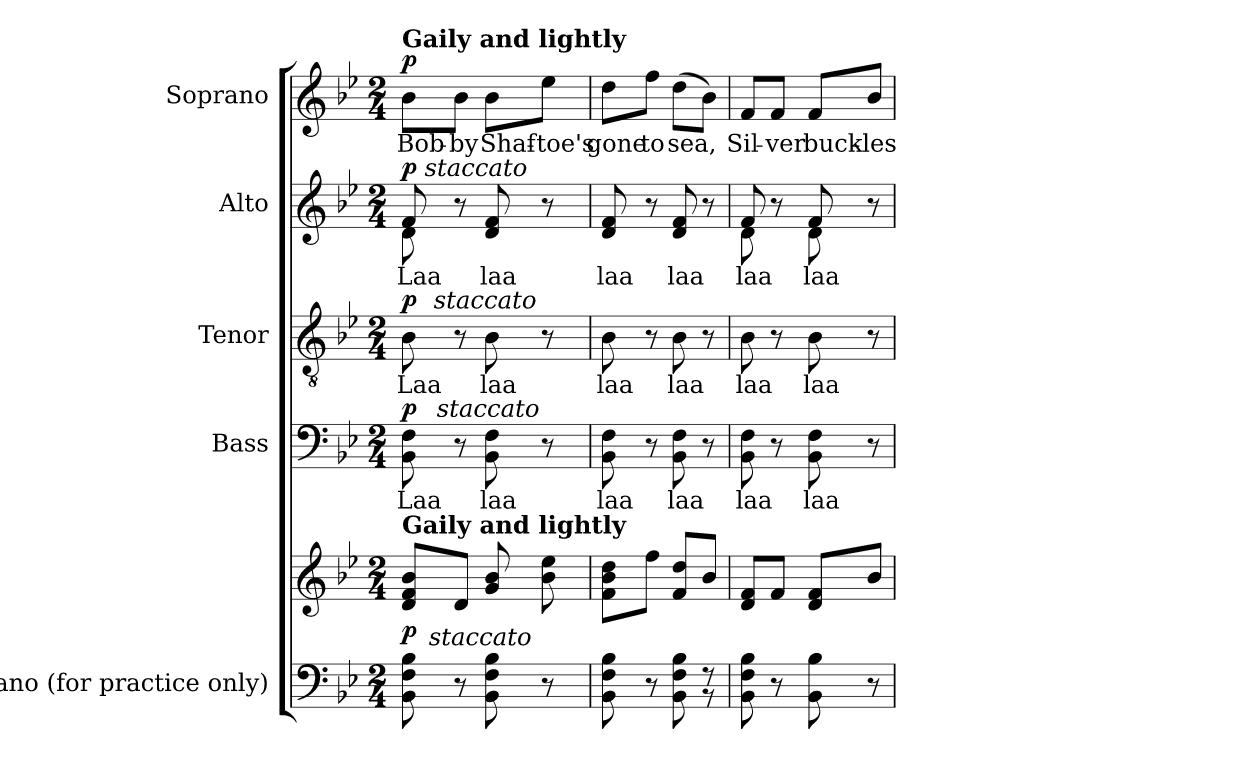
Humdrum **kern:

**kern	**kern	**dynam	**kern	**text	**dynam	**kern	**text	**dynam	**kern	**text	**dynam	**kern	**text	**dynam
*part5	*part5	*part5	*part4	*part4	*part4	*part3	*part3	*part3	*part2	*part2	*part2	*part1	*part1	*part1
*staff6	*staff5	*staff5/6	*staff4	*staff4	*staff4	*staff3	*staff3	*staff3	*staff2	*staff2	*staff2	*staff1	*staff1	*staff1
*I"Piano (for practice only)	*	*	*I"Bass	*	*	*I"Tenor	*	*	*I"Alto	*	*	*I"Soprano	*	*
*I'Pno.	*	*	*I'B.	*	*	*I'T.	*	*	*I'A.	*	*	*I'S.	*	*
!!LO:PB:g=z
*clefF4	*clefG2	*	*clefF4	*	*	*clefGv2	*	*	*clefG2	*	*	*clefG2	*	*
*	*	*	*	*	*	*ITrd7c12	*	*	*	*	*	*	*	*
*k[b-e-]	*k[b-e-]	*	*k[b-e-]	*	*	*k[b-e-]	*	*	*k[b-e-]	*	*	*k[b-e-]	*	*
*B-:	*B-:	*	*B-:	*	*	*B-:	*	*	*B-:	*	*	*B-:	*	*
*M2/4	*M2/4	*	*M2/4	*	*	*M2/4	*	*	*M2/4	*	*	*M2/4	*	*
=1	=1	=1	=1	=1	=1	=1	=1	=1	=1	=1	=1	=1	=1	=1
!	!	!	!	!LO:LY:b:color=#000000	!	!	!	!	!	!	!	!	!	!
!	!	!	!	!	!	!	!LO:LY:b:color=#000000	!	!	!	!	!	!	!
*	*	*	*	*	*	*	*	*	*^	*	*	*	*	*
!	!	!	!	!	!	!	!	!	!	!	!LO:LY:b:color=#000000	!	!	!	!
!	!	!	!	!	!	!	!	!	!	!	!	!	!LO:TX:a:B:t=Gaily and lightly	!	!
!	!LO:TX:a:B:t=Gaily and lightly	!	!	!	!	!	!	!	!	!	!	!	!	!	!
!	!	!	!	!	!	!	!	!	!	!	!	!	!	!LO:LY:b:color=#000000	!
*^	*	*	*^	*	*	*^	*	*	*	*^	*	*	*	*	*
8BB-i\ 8Fi 8B-i	32ryy	8di/ 8fi 8b-iL	p	8BB-i\ 8Fi	16ryy	Laa	p	8BB-i\	16ryy	Laa	p	8fi/	8di\	32ryy	Laa	p	8b-i\L	Bob-	p
.	64ryy	.	.	.	.	.	.	.	.	.	.	.	.	64ryy	.	.	.	.	.
.	128ryy	.	.	.	.	.	.	.	.	.	.	.	.	256ryy	.	.	.	.	.
!	!	!	!	!	!	!	!	!	!	!	!	!	!	!LO:TX:a:i:t=staccato	!	!	!	!	!
.	.	.	.	.	.	.	.	.	.	.	.	.	.	4ryy	.	.	.	.	.
.	1024ryy	.	.	.	.	.	.	.	.	.	.	.	.	.	.	.	.	.	.
!	!LO:TX:a:i:t=staccato	!	!	!	!	!	!	!	!	!	!	!	!	!	!	!	!	!	!
.	4ryy	.	.	.	.	.	.	.	.	.	.	.	.	.	.	.	.	.	.
!	!	!	!	!	!	!	!	!	!LO:TX:a:i:t=staccato	!	!	!	!	!	!	!	!	!	!
.	.	.	.	.	256ryy	.	.	.	4..ryy	.	.	.	.	.	.	.	.	.	.
!	!	!	!	!	!LO:TX:a:i:t=staccato	!	!	!	!	!	!	!	!	!	!	!	!	!	!
.	.	.	.	.	4ryy	.	.	.	.	.	.	.	.	.	.	.	.	.	.
!	!	!	!	!	!	!	!	!	!	!	!	!	!	!	!	!	!	!LO:LY:b:color=#000000	!
8r	.	8di/J	.	8r	.	.	.	8r	.	.	.	8r	4.ryy	.	.	.	8b-i\J	-by	.
!	!	!	!	!	!	!LO:LY:b:color=#000000	!	!	!	!	!	!	!	!	!	!	!	!	!
!	!	!	!	!	!	!	!	!	!	!LO:LY:b:color=#000000	!	!	!	!	!	!	!	!	!
!	!	!	!	!	!	!	!	!	!	!	!	!	!	!	!LO:LY:b:color=#000000	!	!	!	!
!	!	!	!	!	!	!	!	!	!	!	!	!	!	!	!	!	!	!LO:LY:b:color=#000000	!
8BB-i\ 8Fi 8B-i	.	8gi/ 8b-i	.	8BB-i\ 8Fi	.	laa	.	8BB-i\	.	laa	.	8di/ 8fi	.	.	laa	.	8b-i\L	Shaf-	.
.	.	.	.	.	.	.	.	.	.	.	.	.	.	8ryy	.	.	.	.	.
.	8ryy	.	.	.	.	.	.	.	.	.	.	.	.	.	.	.	.	.	.
.	.	.	.	.	8ryy	.	.	.	.	.	.	.	.	.	.	.	.	.	.
!	!	!	!	!	!	!	!	!	!	!	!	!	!	!	!	!	!	!LO:LY:b:color=#000000	!
8r	.	8b-i\ 8ee-i	.	8r	.	.	.	8r	.	.	.	8r	.	.	.	.	8ee-i\J	-toe's	.
.	.	.	.	.	.	.	.	.	.	.	.	.	.	16ryy	.	.	.	.	.
.	16ryy	.	.	.	.	.	.	.	.	.	.	.	.	.	.	.	.	.	.
.	.	.	.	.	32...ryy	.	.	.	.	.	.	.	.	.	.	.	.	.	.
.	.	.	.	.	.	.	.	.	.	.	.	.	.	128.ryy	.	.	.	.	.
.	256..ryy	.	.	.	.	.	.	.	.	.	.	.	.	.	.	.	.	.	.
*	*	*	*	*v	*v	*	*	*	*	*	*	*v	*v	*v	*	*	*	*	*
*	*	*	*	*	*	*	*v	*v	*	*	*	*	*	*	*	*
=2	=2	=2	=2	=2	=2	=2	=2	=2	=2	=2	=2	=2	=2	=2	=2
*	*^	*	*	*	*	*	*	*	*	*	*	*	*	*	*
*	*	*	*	*	*^	*	*	*^	*	*	*^	*	*	*	*	*
*	*	*	*	*	*	*	*	*	*	*	*	*	*	*^	*	*	*	*	*
!	!	!	!	!	!	!	!LO:LY:b:color=#000000	!	!	!	!	!	!	!	!	!	!	!	!	!
*	*	*	*	*	*v	*v	*	*	*	*	*	*	*v	*v	*v	*	*	*	*	*
*	*	*	*	*	*	*	*	*v	*v	*	*	*	*	*	*	*	*
*	*	*	*	*	*^	*	*	*^	*	*	*^	*	*	*	*	*
*	*	*	*	*	*	*	*	*	*	*	*	*	*	*^	*	*	*	*	*
!	!	!	!	!	!	!	!	!	!	!	!LO:LY:b:color=#000000	!	!	!	!	!	!	!	!	!
*	*	*	*	*	*v	*v	*	*	*	*	*	*	*v	*v	*v	*	*	*	*	*
*	*	*	*	*	*	*	*	*v	*v	*	*	*	*	*	*	*	*
*	*	*	*	*	*^	*	*	*^	*	*	*^	*	*	*	*	*
*	*	*	*	*	*	*	*	*	*	*	*	*	*	*^	*	*	*	*	*
!	!	!	!	!	!	!	!	!	!	!	!	!	!	!	!	!LO:LY:b:color=#000000	!	!	!	!
*	*	*	*	*	*v	*v	*	*	*	*	*	*	*v	*v	*v	*	*	*	*	*
*	*	*	*	*	*	*	*	*v	*v	*	*	*	*	*	*	*	*
*	*	*	*	*	*^	*	*	*^	*	*	*^	*	*	*	*	*
*	*	*	*	*	*	*	*	*	*	*	*	*	*	*^	*	*	*	*	*
!	!	!	!	!	!	!	!	!	!	!	!	!	!	!	!	!	!	!	!LO:LY:b:color=#000000	!
*	*	*	*	*	*v	*v	*	*	*	*	*	*	*v	*v	*v	*	*	*	*	*
*	*	*	*	*	*	*	*	*v	*v	*	*	*	*	*	*	*	*
8BB-i\ 8Fi 8B-i	8ryy	4.ryy	8fi\ 8b-i 8ddiL	.	8BB-i\ 8Fi	laa	.	8BB-i\	laa	.	8di/ 8fi	laa	.	8ddi\L	gone	.
!	!	!	!	!	!	!	!	!	!	!	!	!	!	!	!LO:LY:b:color=#000000	!
8r	8ryy	.	8ffi\J	.	8r	.	.	8r	.	.	8r	.	.	8ffi\J	to	.
!	!	!	!	!	!	!LO:LY:b:color=#000000	!	!	!	!	!	!	!	!	!	!
!	!	!	!	!	!	!	!	!	!LO:LY:b:color=#000000	!	!	!	!	!	!	!
!	!	!	!	!	!	!	!	!	!	!	!	!LO:LY:b:color=#000000	!	!	!	!
!	!	!	!	!	!	!	!	!	!	!	!	!	!	!	!LO:LY:b:color=#000000	!
8BB-i\ 8Fi 8B-i	4ryy	.	8fi/ 8ddiL	.	8BB-i\ 8Fi	laa	.	8BB-i\	laa	.	8di/ 8fi	laa	.	(8ddi\L	sea,	.
8r	.	8r	8b-i/J	.	8r	.	.	8r	.	.	8r	.	.	8b-i\J)	.	.
*v	*v	*v	*	*	*	*	*	*	*	*	*	*	*	*	*	*
=3	=3	=3	=3	=3	=3	=3	=3	=3	=3	=3	=3	=3	=3	=3
*^	*	*	*	*	*	*	*	*	*	*	*	*	*	*
*	*^	*	*	*	*	*	*	*	*	*	*	*	*	*	*
!	!	!	!	!	!	!LO:LY:b:color=#000000	!	!	!	!	!	!	!	!	!	!
*v	*v	*v	*	*	*	*	*	*	*	*	*	*	*	*	*	*
*^	*	*	*	*	*	*	*	*	*	*	*	*	*	*
*	*^	*	*	*	*	*	*	*	*	*	*	*	*	*	*
!	!	!	!	!	!	!	!	!	!LO:LY:b:color=#000000	!	!	!	!	!	!	!
*v	*v	*v	*	*	*	*	*	*	*	*	*^	*	*	*	*	*
*^	*	*	*	*	*	*	*	*	*	*	*	*	*	*	*
*	*^	*	*	*	*	*	*	*	*	*	*	*	*	*	*	*
!	!	!	!	!	!	!	!	!	!	!	!	!	!LO:LY:b:color=#000000	!	!	!	!
*v	*v	*v	*	*	*	*	*	*	*	*	*	*	*	*	*	*	*
*^	*	*	*	*	*	*	*	*	*	*	*	*	*	*	*
*	*^	*	*	*	*	*	*	*	*	*	*	*	*	*	*	*
!	!	!	!	!	!	!	!	!	!	!	!	!	!	!	!	!LO:LY:b:color=#000000	!
*v	*v	*v	*	*	*	*	*	*	*	*	*	*	*	*	*	*	*
8BB-i\ 8Fi 8B-i	8di/ 8fiL	.	8BB-i\ 8Fi	laa	.	8BB-i\	laa	.	8fi/	8di\	laa	.	8fi/L	Sil-	.
!	!	!	!	!	!	!	!	!	!	!	!	!	!	!LO:LY:b:color=#000000	!
8r	8fi/J	.	8r	.	.	8r	.	.	8r	8ryy	.	.	8fi/J	-ver	.
!	!	!	!	!LO:LY:b:color=#000000	!	!	!	!	!	!	!	!	!	!	!
!	!	!	!	!	!	!	!LO:LY:b:color=#000000	!	!	!	!	!	!	!	!
!	!	!	!	!	!	!	!	!	!	!	!LO:LY:b:color=#000000	!	!	!	!
!	!	!	!	!	!	!	!	!	!	!	!	!	!	!LO:LY:b:color=#000000	!
8BB-i\ 8B-i	8di/ 8fiL	.	8BB-i\ 8Fi	laa	.	8BB-i\	laa	.	8fi/	8di\	laa	.	8fi/L	buck-	.
!	!	!	!	!	!	!	!	!	!	!	!	!	!	!LO:LY:b:color=#000000	!
8r	8b-i/J	.	8r	.	.	8r	.	.	8r	8ryy	.	.	8b-i/J	-les	.
*	*	*	*	*	*	*	*	*	*v	*v	*	*	*	*	*
=	=	=	=	=	=	=	=	=	=	=	=	=	=	=
*-	*-	*-	*-	*-	*-	*-	*-	*-	*-	*-	*-	*-	*-	*-
